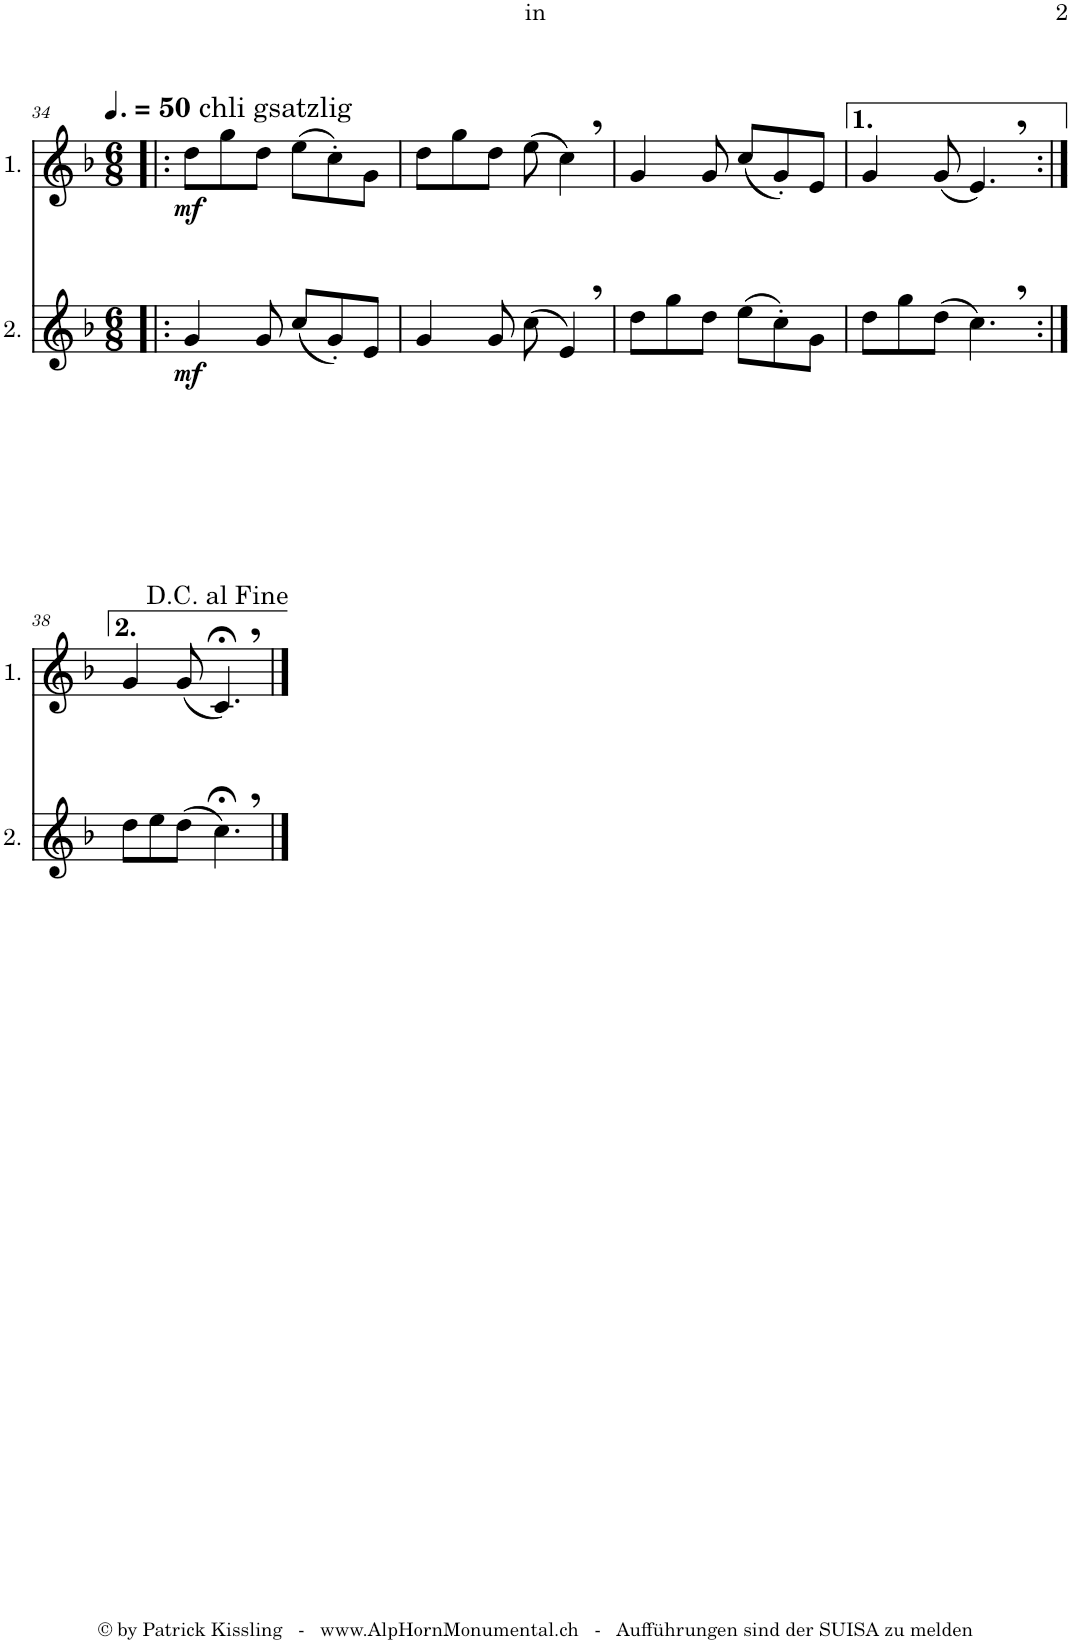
**kern	**dynam	**kern	**dynam
*part2	*part2	*part1	*part1
*staff2	*staff2	*staff1	*staff1
*I"2.	*	*I"1.	*
!!LO:PB:g=z
*clefG2	*	*clefG2	*
*Trd4c7	*	*Trd4c7	*
*k[b-]	*	*k[b-]	*
*M6/8	*	*M6/8	*
*MM75	*	*MM75	*
=34!|:	=34!|:	=34!|:	=34!|:
!	!	!LO:TX:a:t=chli gsatzlig	!
!	!LO:DY:b	!	!LO:DY:b
4g/	mf	8dd\L	mf
.	.	8gg\	.
8g/	.	8dd\J	.
(8cc/L	.	(8ee\L	.
8g'/)	.	8cc'\)	.
8e/J	.	8g\J	.
=35	=35	=35	=35
4g/	.	8dd\L	.
.	.	8gg\	.
8g/	.	8dd\J	.
(8cc\	.	(8ee\	.
4e,/)	.	4cc,\)	.
=36	=36	=36	=36
8dd\L	.	4g/	.
8gg\	.	.	.
8dd\J	.	8g/	.
(8ee\L	.	(8cc/L	.
8cc'\)	.	8g'/)	.
8g\J	.	8e/J	.
=37	=37	=37	=37
8dd\L	.	4g/	.
8gg\	.	.	.
(8dd\J	.	(8g/	.
4.cc,\)	.	4.e,/)	.
!!LO:LB:g=z
=38:|!	=38:|!	=38:|!	=38:|!
8dd\L	.	4g/	.
8ee\	.	.	.
(8dd\J	.	(8g/	.
4.cc;<,\)	.	4.c;<,/)	.
==	==	==	==
*-	*-	*-	*-
